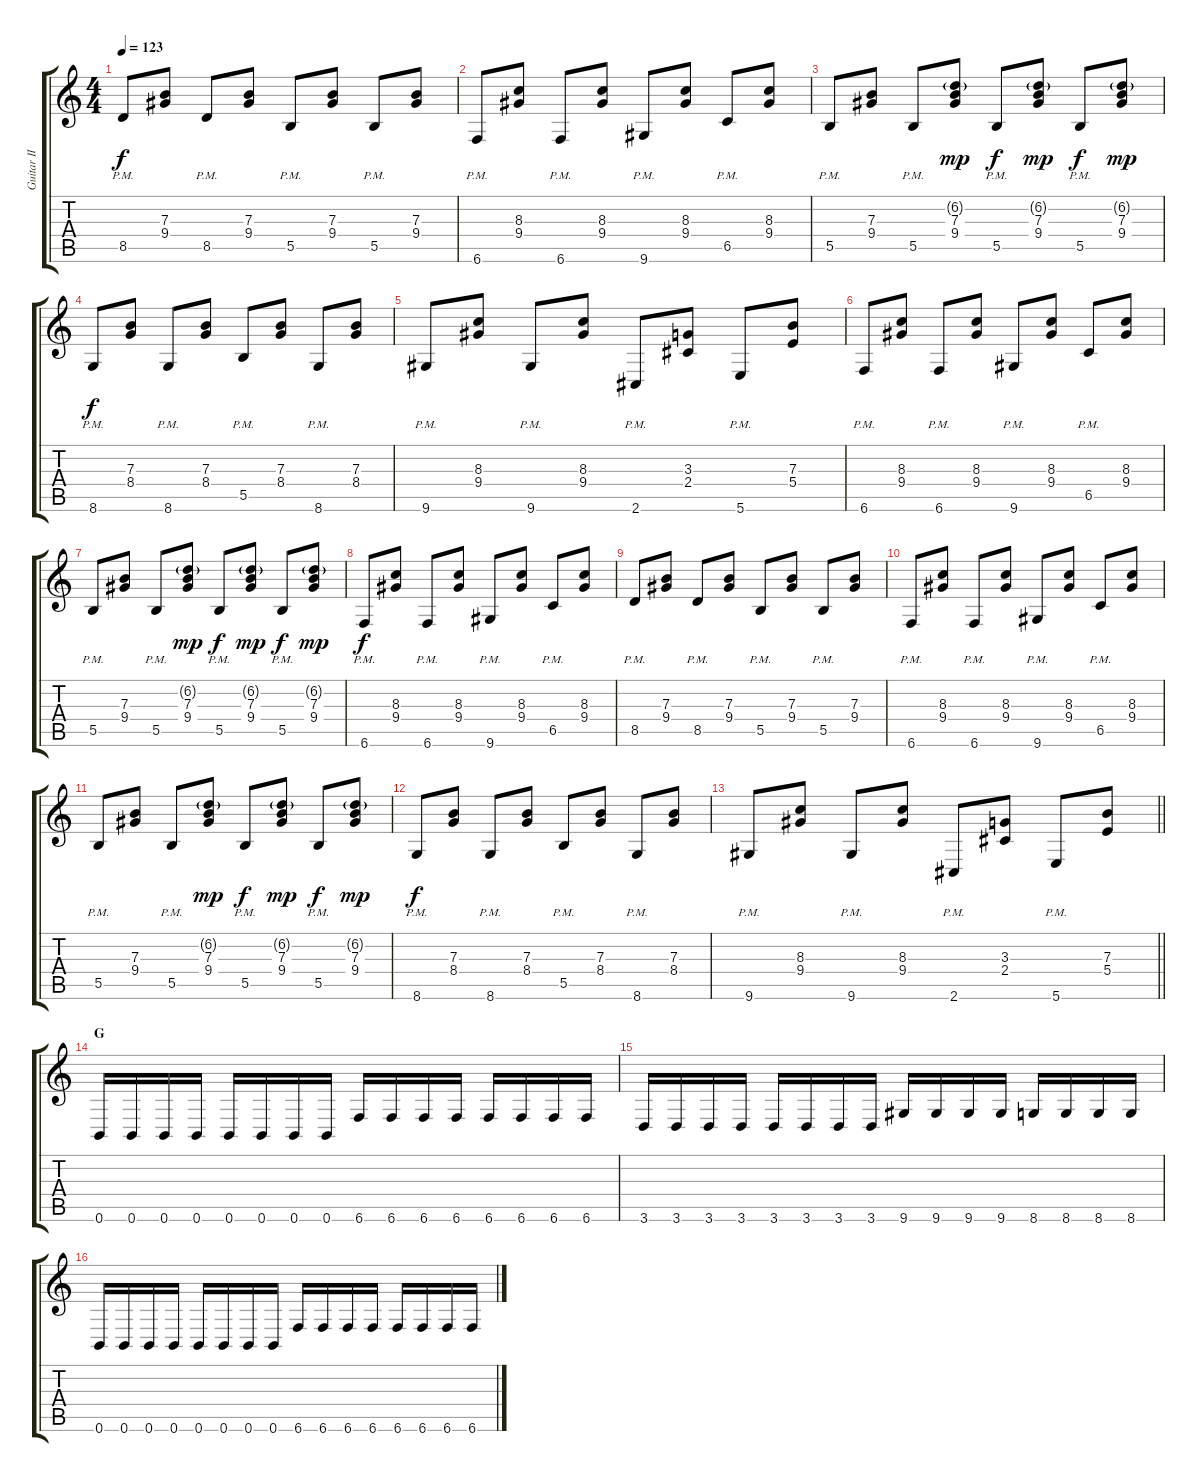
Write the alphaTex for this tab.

\track ("Guitar II" "Guitar II") {instrument distortionguitar}
\staff {score tabs}
\tuning (Db4 Ab3 E3 B2 Gb2 B1) {hide}
\ts (4 4)
\tempo 123
\clef g2
\ks c
8.5{pm}.8{dy f} (7.3 9.4).8 8.5{pm}.8 (7.3 9.4).8 5.5{pm}.8 (7.3 9.4).8 5.5{pm}.8 (7.3 9.4).8 |
6.6{pm}.8 (8.3 9.4).8 6.6{pm}.8 (8.3 9.4).8 9.6{pm}.8 (8.3 9.4).8 6.5{pm}.8 (8.3 9.4).8 |
5.5{pm}.8 (7.3 9.4).8 5.5{pm}.8 (6.2{g} 7.3 9.4).8{dy mp} 5.5{pm}.8{dy f} (6.2{g} 7.3 9.4).8{dy mp} 5.5{pm}.8{dy f} (6.2{g} 7.3 9.4).8{dy mp} |
8.6{pm}.8{dy f} (7.3 8.4).8 8.6{pm}.8 (7.3 8.4).8 5.5{pm}.8 (7.3 8.4).8 8.6{pm}.8 (7.3 8.4).8 |
9.6{pm}.8 (8.3 9.4).8 9.6{pm}.8 (8.3 9.4).8 2.6{pm}.8 (3.3 2.4).8 5.6{pm}.8 (7.3 5.4).8 |
6.6{pm}.8 (8.3 9.4).8 6.6{pm}.8 (8.3 9.4).8 9.6{pm}.8 (8.3 9.4).8 6.5{pm}.8 (8.3 9.4).8 |
5.5{pm}.8 (7.3 9.4).8 5.5{pm}.8 (6.2{g} 7.3 9.4).8{dy mp} 5.5{pm}.8{dy f} (6.2{g} 7.3 9.4).8{dy mp} 5.5{pm}.8{dy f} (6.2{g} 7.3 9.4).8{dy mp} |
6.6{pm}.8{dy f} (8.3 9.4).8 6.6{pm}.8 (8.3 9.4).8 9.6{pm}.8 (8.3 9.4).8 6.5{pm}.8 (8.3 9.4).8 |
8.5{pm}.8 (7.3 9.4).8 8.5{pm}.8 (7.3 9.4).8 5.5{pm}.8 (7.3 9.4).8 5.5{pm}.8 (7.3 9.4).8 |
6.6{pm}.8 (8.3 9.4).8 6.6{pm}.8 (8.3 9.4).8 9.6{pm}.8 (8.3 9.4).8 6.5{pm}.8 (8.3 9.4).8 |
5.5{pm}.8 (7.3 9.4).8 5.5{pm}.8 (6.2{g} 7.3 9.4).8{dy mp} 5.5{pm}.8{dy f} (6.2{g} 7.3 9.4).8{dy mp} 5.5{pm}.8{dy f} (6.2{g} 7.3 9.4).8{dy mp} |
8.6{pm}.8{dy f} (7.3 8.4).8 8.6{pm}.8 (7.3 8.4).8 5.5{pm}.8 (7.3 8.4).8 8.6{pm}.8 (7.3 8.4).8 |
\barLineRight lightlight
9.6{pm}.8 (8.3 9.4).8 9.6{pm}.8 (8.3 9.4).8 2.6{pm}.8 (3.3 2.4).8 5.6{pm}.8 (7.3 5.4).8 |
\section ("" "G")
0.6.16 0.6.16 0.6.16 0.6.16 0.6.16 0.6.16 0.6.16 0.6.16 6.6.16 6.6.16 6.6.16 6.6.16 6.6.16 6.6.16 6.6.16 6.6.16 |
3.6.16 3.6.16 3.6.16 3.6.16 3.6.16 3.6.16 3.6.16 3.6.16 9.6.16 9.6.16 9.6.16 9.6.16 8.6.16 8.6.16 8.6.16 8.6.16 |
0.6.16 0.6.16 0.6.16 0.6.16 0.6.16 0.6.16 0.6.16 0.6.16 6.6.16 6.6.16 6.6.16 6.6.16 6.6.16 6.6.16 6.6.16 6.6.16
